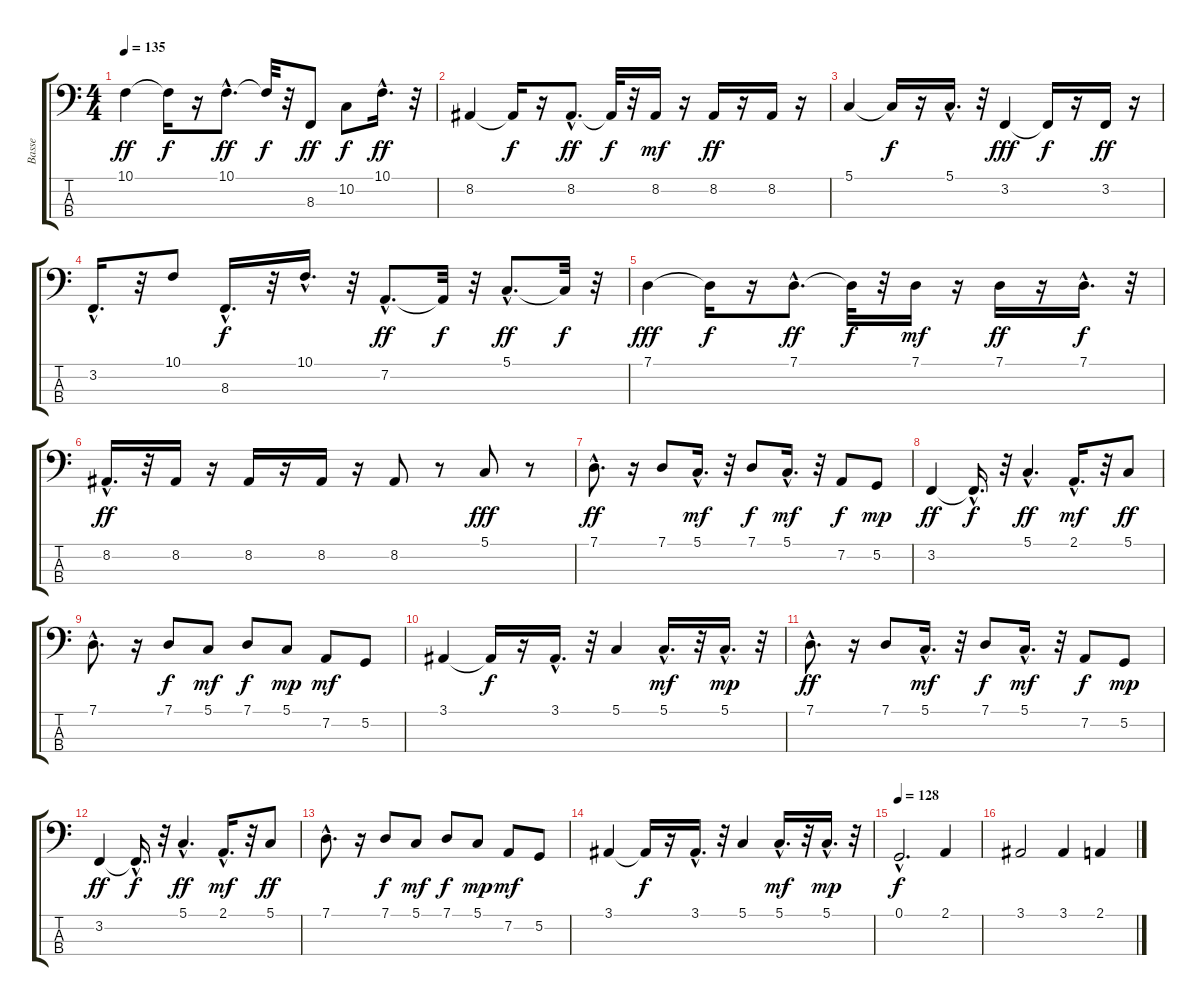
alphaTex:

\track ("Basse" "Basse") {instrument electricbassfinger}
\staff {score tabs}
\tuning (G1 D1 A0 E0) {hide}
\ts (4 4)
\tempo 135
\clef f4
\ks c
10.1.4{dy ff} 10.1{t}.16{dy f} r.16 10.1{hac}.8{d dy ff} 10.1{t}.32{dy f} r.32 8.3.8{dy ff} 10.2.8{dy f} 10.1{hac}.16{d dy ff} r.32 |
8.2.4 8.2{t}.16{dy f} r.16 8.2{hac}.8{d dy ff} 8.2{t}.32{dy f} r.32 8.2.16{dy mf} r.16 8.2.16{dy ff} r.16 8.2.16 r.16 |
5.1.4 5.1{t}.16{dy f} r.16 5.1{hac}.16{d} r.32 3.2.4{dy fff} 3.2{t}.16{dy f} r.16 3.2.16{dy ff} r.16 |
3.2{hac}.16{d} r.32 10.1.8 8.3{hac}.16{d dy f} r.32 10.1{hac}.16{d} r.32 7.2{hac}.8{d dy ff} 7.2{t}.32{dy f} r.32 5.1{hac}.8{d dy ff} 5.1{t}.32{dy f} r.32 |
7.1.4{dy fff} 7.1{t}.16{dy f} r.16 7.1{hac}.8{d dy ff} 7.1{t}.32{dy f} r.32 7.1.16{dy mf} r.16 7.1.16{dy ff} r.16 7.1{hac}.16{d dy f} r.32 |
8.2{hac}.16{d dy ff} r.32 8.2.16 r.16 8.2.16 r.16 8.2.16 r.16 8.2.8 r.8 5.1.8{dy fff} r.8 |
7.1{hac}.8{d dy ff} r.16 7.1.8 5.1{hac}.16{d dy mf} r.32 7.1.8{dy f} 5.1{hac}.16{d dy mf} r.32 7.2.8{dy f} 5.2.8{dy mp} |
3.2.4{dy ff} 3.2{hac t}.16{d dy f} r.32 5.1{hac}.4{d dy ff} 2.1{hac}.16{d dy mf} r.32 5.1.8{dy ff} |
7.1{hac}.8{d} r.16 7.1.8{dy f} 5.1.8{dy mf} 7.1.8{dy f} 5.1.8{dy mp} 7.2.8{dy mf} 5.2.8 |
3.1.4 3.1{t}.16{dy f} r.16 3.1{hac}.16{d} r.32 5.1.4 5.1{hac}.16{d dy mf} r.32 5.1{hac}.16{d dy mp} r.32 |
7.1{hac}.8{d dy ff} r.16 7.1.8 5.1{hac}.16{d dy mf} r.32 7.1.8{dy f} 5.1{hac}.16{d dy mf} r.32 7.2.8{dy f} 5.2.8{dy mp} |
3.2.4{dy ff} 3.2{hac t}.16{d dy f} r.32 5.1{hac}.4{d dy ff} 2.1{hac}.16{d dy mf} r.32 5.1.8{dy ff} |
7.1{hac}.8{d} r.16 7.1.8{dy f} 5.1.8{dy mf} 7.1.8{dy f} 5.1.8{dy mp} 7.2.8{dy mf} 5.2.8 |
3.1.4 3.1{t}.16{dy f} r.16 3.1{hac}.16{d} r.32 5.1.4 5.1{hac}.16{d dy mf} r.32 5.1{hac}.16{d dy mp} r.32 |
\tempo 128
0.1{hac}.2{d dy f} 2.1.4 |
3.1.2 3.1.4 2.1.4
